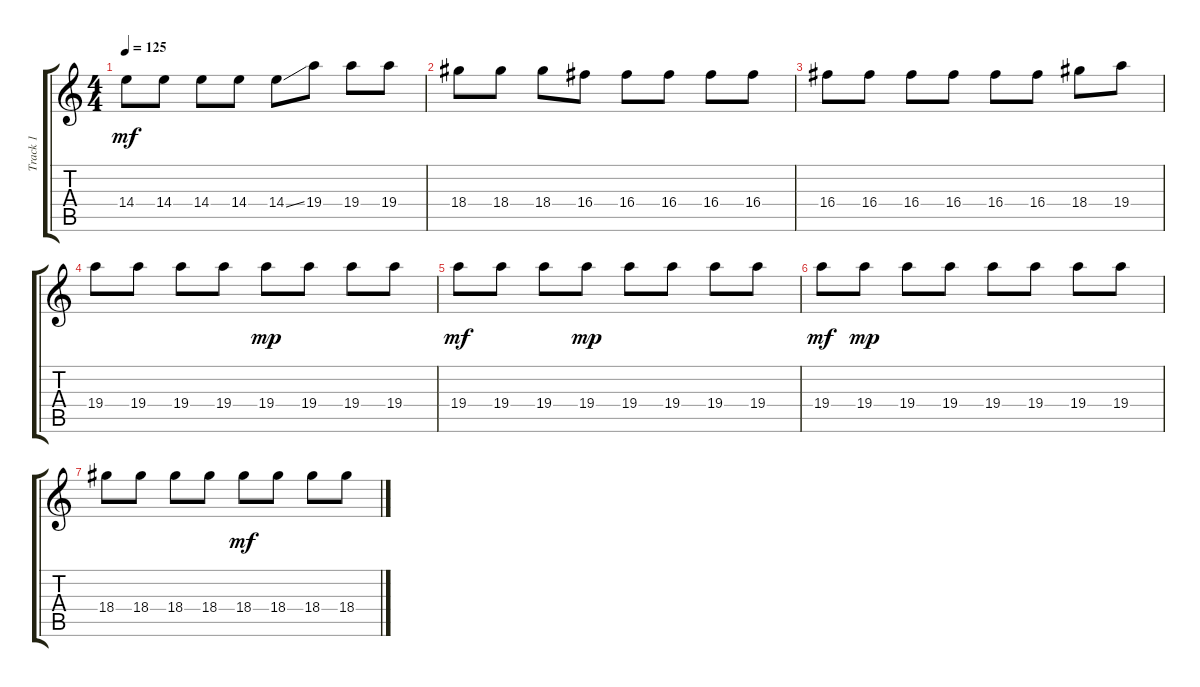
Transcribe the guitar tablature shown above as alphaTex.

\track ("Track 1" "Track 1") {instrument overdrivenguitar}
\staff {score tabs}
\tuning (E4 B3 G3 D3 A2 E2) {hide}
\ts (4 4)
\tempo 125
\clef g2
\ks c
14.4.8{dy mf} 14.4.8 14.4.8 14.4.8 14.4{ss}.8 19.4.8 19.4.8 19.4.8 |
18.4.8 18.4.8 18.4.8 16.4.8 16.4.8 16.4.8 16.4.8 16.4.8 |
16.4.8 16.4.8 16.4.8 16.4.8 16.4.8 16.4.8 18.4.8 19.4.8 |
19.4.8 19.4.8 19.4.8 19.4.8 19.4.8{dy mp} 19.4.8 19.4.8 19.4.8 |
19.4.8{dy mf} 19.4.8 19.4.8 19.4.8{dy mp} 19.4.8 19.4.8 19.4.8 19.4.8 |
19.4.8{dy mf} 19.4.8{dy mp} 19.4.8 19.4.8 19.4.8 19.4.8 19.4.8 19.4.8 |
18.4.8 18.4.8 18.4.8 18.4.8 18.4.8{dy mf} 18.4.8 18.4.8 18.4.8
